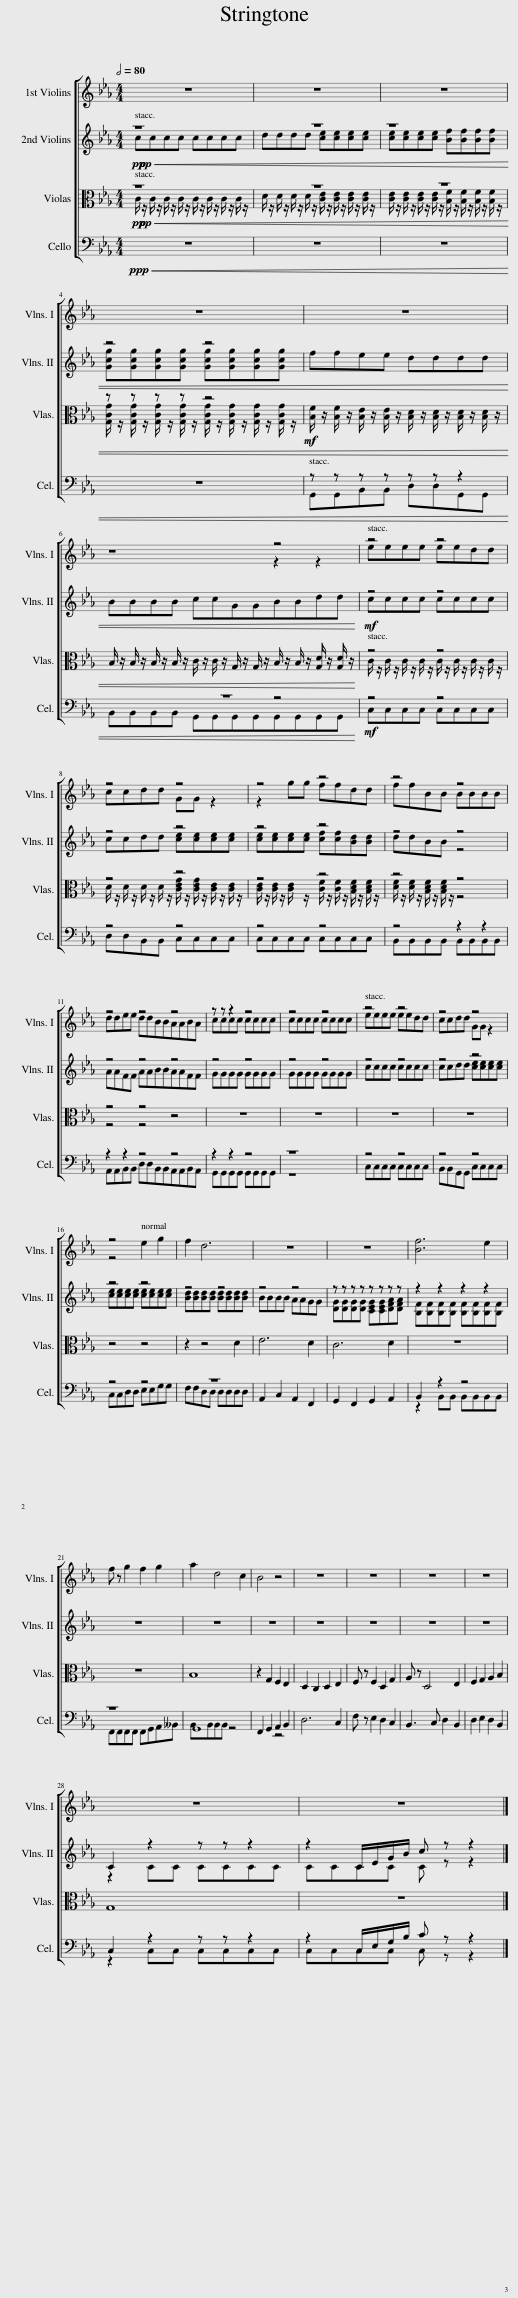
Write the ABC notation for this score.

X:1
%%score [ ( 1 2 ) ( 3 4 ) ( 5 6 ) ( 7 8 ) ]
L:1/8
Q:1/2=80
M:4/4
I:linebreak $
K:Eb
V:1 treble
V:2 treble
V:3 treble
V:4 treble
V:5 alto
V:6 alto
V:7 bass
V:8 bass
V:1
 z8 | z8 | z8 |$ z8 | z8 |$ %5
 z8 z4 | z4 z4 |$ z4 z4 | z4 z4 | z4 z4 |$ %10
 z4 z4 z4 | z z z2 z4 | z4 z4 | z4 z4 | z4 z4 |$ %15
 z4 e2 g2 | f2 d6 | z8 | z8 | [Bf]6 e2 |$ %20
 f z g2 f2 g2 | a2 d4 c2 | B4 z4 | z8 | z8 | %25
 z8 | z8 |$ z8 | z8 |] %29
V:2
 x8 | x8 | x8 |$ x8 | x8 |$ %5
 x8 z2 z2 | eeee eedd |$ ccdd GG z2 | z2 gg ffdd | ffBB BBBB |$ %10
 ddee ddBBAABA | cccc cccc | cccc cccc | eeee eedd | ccdd GG z2 |$ %15
 z4 x4 | x8 | x8 | x8 | x8 |$ %20
 x8 | x8 | x8 | x8 | x8 | %25
 x8 | x8 |$ x8 | x8 |] %29
V:3
!ppp!!p!!<(! z8 | z8 | z8 |$ z4 z4 | ffee dddd |$ %5
 BBBB ccGGBBdd!<)! |!mf! z4 z4 |$ z4 z4 | z4 z4 | z4 z4 |$ %10
 z4 z4 z4 | z4 z4 | z4 z4 | z4 z4 | z4 z4 |$ %15
 z4 z4 | z4 z4 | z4 z4 | z z z z z z z z | z2 z2 z2 z2 |$ %20
 z8 | z8 | z8 | z8 | z8 | %25
 z8 | z8 |$ C2 z2 z z z2 | z2 C/E/G/B/ c z z2 |] %29
V:4
 cccc cccc | dddd [ce][ce][ce][ce] | [ce][ce][ce][ce] [Bf][Bf][Bf][Bf] |$ [Gcg][Gcg][Gcg][Gcg] [Gcg][Gcg][Gcg][Gcg] | x8 |$ %5
 x12 | cccc cccc |$ ccdd [ce][ce][ce][ce] | [ce][ce][ce][ce] [cf][cf][Bd][Bd] | ddBB z4 |$ %10
 AAFF AABBAAFF | GGGG GGGG | GGGG GGGG | cccc cccc | ccdd [ce][ce][ce][ce] |$ %15
 [ce][ce][ce][ce] [ce][ce][ce][ce] | [Bd][Bd][Bd][Bd] [Bd][Bd][Bd][Bd] | BBBB AAGG | [DG][DG][DG][DG] [CEG][CEG][DFA][DFA] | [B,F][B,F][B,F][B,F] [B,F][B,F][B,F][B,F] |$ %20
 x8 | x8 | x8 | x8 | x8 | %25
 x8 | x8 |$ z2 CC CCCC | CCCC C z z2 |] %29
V:5
!ppp!!p!!<(! z8 | z8 | z8 |$ z z z z z4 |!mf! [B,F]/ z/ [B,F]/ z/ [B,E]/ z/ [B,E]/ z/ [B,D]/ z/ [B,D]/ z/ [B,D]/ z/ [B,D]/ z/ |$ %5
 B,/ z/ B,/ z/ B,/ z/ B,/ z/ C/ z/ C/ z/ G,/ z/ G,/ z/ B,/ z/ B,/ z/ [G,D]/ z/ [G,D]/ z/!<)! | z4 z4 |$ z4 z4 | z4 z4 | z4 z4 |$ %10
 z4 z4 z4 | z8 | z8 | z8 | z8 |$ %15
 z4 z4 | z2 z4 D2 | E6 D2 | C6 D2 | z8 |$ %20
 z8 | B,8 | z2 G,2 F,2 E,2 | D,2 C,2 D,2 E,2 | F, z F,2 D,2 G,2 | %25
 A, z D,4 E,2 | F,2 G,2 A,2 B,2 |$ G,8 | z8 |] %29
V:6
 C/ z/ C/ z/ C/ z/ C/ z/ C/ z/ C/ z/ C/ z/ C/ z/ | D/ z/ D/ z/ D/ z/ D/ z/ [CE]/ z/ [CE]/ z/ [CE]/ z/ [CE]/ z/ | [CE]/ z/ [CE]/ z/ [CE]/ z/ [CE]/ z/ [B,F]/ z/ [B,F]/ z/ [B,F]/ z/ [B,F]/ z/ |$ [G,CG]/ z/ [G,CG]/ z/ [G,CG]/ z/ [G,CG]/ z/ [G,CG]/ z/ [G,CG]/ z/ [G,CG]/ z/ [G,CG]/ z/ | x8 |$ %5
 x12 | C/ z/ C/ z/ C/ z/ C/ z/ C/ z/ C/ z/ C/ z/ C/ z/ |$ D/ z/ D/ z/ D/ z/ D/ z/ [CEG]/ z/ [CEG]/ z/ [CE]/ z/ [CE]/ z/ | [CE]/ z/ [CE]/ z/ [CE]/ x/ z/ x/ [CF]/ z/ [CF]/ z/ [B,DF]/ z/ [B,DF]/ z/ | [DF]/ z/ [DF]/ z/ [B,DF]/ z/ [B,DF]/ z/ z4 |$ %10
 z4 z4 x4 | x8 | x8 | x8 | x8 |$ %15
 x8 | x8 | x8 | x8 | x8 |$ %20
 x8 | x8 | x8 | x8 | x8 | %25
 x8 | x8 |$ x8 | x8 |] %29
V:7
!ppp!!<(! z8 | z8 | z8 |$ z8 | z z z z z z z2 |$ %5
 z12!<)! |!mf! z4 z4 |$ z4 z4 | z4 z4 | z4 z2 z2 |$ %10
 z2 z2 z4 z4 | z2 z2 z4 | z8 | z4 z4 | z4 z4 |$ %15
 z4 z4 | z8 | A,,2 C,2 A,,2 F,,2 | G,,2 F,,2 G,,2 A,,2 | B,,2 z2 z4 |$ %20
 z8 | G,,8 | F,,2 G,,2 A,,2 B,,2 | D,6 C,2 | F, z E,2 D,2 C,2 | %25
 B,,3 C, D,2 B,,2 | D,2 E,2 D,2 B,,2 |$ C,2 z2 z z z2 | z2 C,/E,/G,/B,/ C z z2 |] %29
V:8
 x8 | x8 | x8 |$ x8 | G,,G,,B,,B,, D,D,G,,G,, |$ %5
 B,,B,,B,,B,, G,,G,,G,,G,,G,,G,,G,,G,, | C,C,C,C, C,C,C,C, |$ D,D,B,,B,, C,C,C,C, | C,C,C,C, C,C,C,C, | B,,B,,B,,B,, B,,B,,B,,B,, |$ %10
 A,,A,,B,,B,, D,D,B,,B,,A,,A,,B,,A,, | G,,G,,G,,G,, G,,G,,G,,G,, | z8 | C,C,C,C, C,C,C,C, | B,,B,,G,,G,, C,C,C,C, |$ %15
 C,C,D,D, E,E,G,G, | F,F,D,D, D,D,D,D, | x8 | x8 | z2 B,,B,, B,,B,,B,,B,, |$ %20
 F,,F,,F,,F,, F,,G,,A,,__B,, | B,,B,,B,,B,, z4 | x4 z4 | x8 | x8 | %25
 x8 | x8 |$ z2 C,C, C,C,C,C, | C,C,C,C, C, z z2 |] %29
